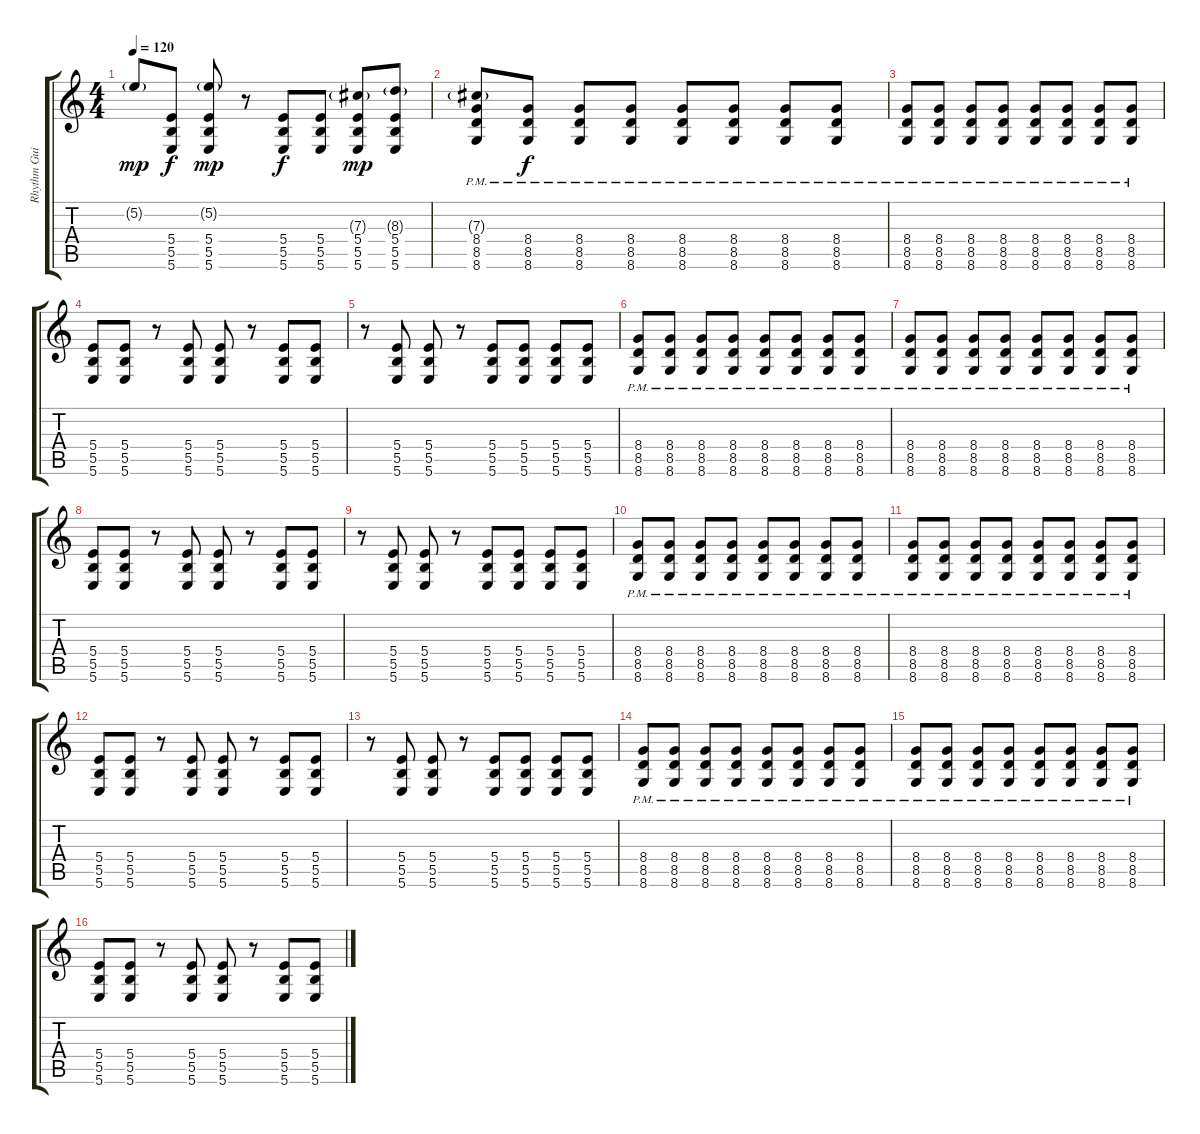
\track ("Rhythm Guitar" "Rhythm Gui") {instrument distortionguitar}
\staff {score tabs}
\tuning (Eb4 B3 Gb3 B2 Gb2 B1) {hide}
\ts (4 4)
\tempo 120
\clef g2
\ks c
5.2{g}.8{dy mp} (5.4 5.5 5.6).8{dy f} (5.2{g} 5.4 5.5 5.6).8{dy mp} r.8 (5.4 5.5 5.6).8{dy f} (5.4 5.5 5.6).8 (7.3{g} 5.4 5.5 5.6).8{dy mp} (8.3{g} 5.4 5.5 5.6).8 |
(7.3{g} 8.4{pm} 8.5{pm} 8.6{pm}).8 (8.4{pm} 8.5{pm} 8.6{pm}).8{dy f} (8.4{pm} 8.5{pm} 8.6{pm}).8 (8.4{pm} 8.5{pm} 8.6{pm}).8 (8.4{pm} 8.5{pm} 8.6{pm}).8 (8.4{pm} 8.5{pm} 8.6{pm}).8 (8.4{pm} 8.5{pm} 8.6{pm}).8 (8.4{pm} 8.5{pm} 8.6{pm}).8 |
(8.4{pm} 8.5{pm} 8.6{pm}).8 (8.4{pm} 8.5{pm} 8.6{pm}).8 (8.4{pm} 8.5{pm} 8.6{pm}).8 (8.4{pm} 8.5{pm} 8.6{pm}).8 (8.4{pm} 8.5{pm} 8.6{pm}).8 (8.4{pm} 8.5{pm} 8.6{pm}).8 (8.4{pm} 8.5{pm} 8.6{pm}).8 (8.4{pm} 8.5{pm} 8.6{pm}).8 |
(5.4 5.5 5.6).8 (5.4 5.5 5.6).8 r.8 (5.4 5.5 5.6).8 (5.4 5.5 5.6).8 r.8 (5.4 5.5 5.6).8 (5.4 5.5 5.6).8 |
r.8 (5.4 5.5 5.6).8 (5.4 5.5 5.6).8 r.8 (5.4 5.5 5.6).8 (5.4 5.5 5.6).8 (5.4 5.5 5.6).8 (5.4 5.5 5.6).8 |
(8.4{pm} 8.5{pm} 8.6{pm}).8 (8.4{pm} 8.5{pm} 8.6{pm}).8 (8.4{pm} 8.5{pm} 8.6{pm}).8 (8.4{pm} 8.5{pm} 8.6{pm}).8 (8.4{pm} 8.5{pm} 8.6{pm}).8 (8.4{pm} 8.5{pm} 8.6{pm}).8 (8.4{pm} 8.5{pm} 8.6{pm}).8 (8.4{pm} 8.5{pm} 8.6{pm}).8 |
(8.4{pm} 8.5{pm} 8.6{pm}).8 (8.4{pm} 8.5{pm} 8.6{pm}).8 (8.4{pm} 8.5{pm} 8.6{pm}).8 (8.4{pm} 8.5{pm} 8.6{pm}).8 (8.4{pm} 8.5{pm} 8.6{pm}).8 (8.4{pm} 8.5{pm} 8.6{pm}).8 (8.4{pm} 8.5{pm} 8.6{pm}).8 (8.4{pm} 8.5{pm} 8.6{pm}).8 |
(5.4 5.5 5.6).8 (5.4 5.5 5.6).8 r.8 (5.4 5.5 5.6).8 (5.4 5.5 5.6).8 r.8 (5.4 5.5 5.6).8 (5.4 5.5 5.6).8 |
r.8 (5.4 5.5 5.6).8 (5.4 5.5 5.6).8 r.8 (5.4 5.5 5.6).8 (5.4 5.5 5.6).8 (5.4 5.5 5.6).8 (5.4 5.5 5.6).8 |
(8.4{pm} 8.5{pm} 8.6{pm}).8 (8.4{pm} 8.5{pm} 8.6{pm}).8 (8.4{pm} 8.5{pm} 8.6{pm}).8 (8.4{pm} 8.5{pm} 8.6{pm}).8 (8.4{pm} 8.5{pm} 8.6{pm}).8 (8.4{pm} 8.5{pm} 8.6{pm}).8 (8.4{pm} 8.5{pm} 8.6{pm}).8 (8.4{pm} 8.5{pm} 8.6{pm}).8 |
(8.4{pm} 8.5{pm} 8.6{pm}).8 (8.4{pm} 8.5{pm} 8.6{pm}).8 (8.4{pm} 8.5{pm} 8.6{pm}).8 (8.4{pm} 8.5{pm} 8.6{pm}).8 (8.4{pm} 8.5{pm} 8.6{pm}).8 (8.4{pm} 8.5{pm} 8.6{pm}).8 (8.4{pm} 8.5{pm} 8.6{pm}).8 (8.4{pm} 8.5{pm} 8.6{pm}).8 |
(5.4 5.5 5.6).8 (5.4 5.5 5.6).8 r.8 (5.4 5.5 5.6).8 (5.4 5.5 5.6).8 r.8 (5.4 5.5 5.6).8 (5.4 5.5 5.6).8 |
r.8 (5.4 5.5 5.6).8 (5.4 5.5 5.6).8 r.8 (5.4 5.5 5.6).8 (5.4 5.5 5.6).8 (5.4 5.5 5.6).8 (5.4 5.5 5.6).8 |
(8.4{pm} 8.5{pm} 8.6{pm}).8 (8.4{pm} 8.5{pm} 8.6{pm}).8 (8.4{pm} 8.5{pm} 8.6{pm}).8 (8.4{pm} 8.5{pm} 8.6{pm}).8 (8.4{pm} 8.5{pm} 8.6{pm}).8 (8.4{pm} 8.5{pm} 8.6{pm}).8 (8.4{pm} 8.5{pm} 8.6{pm}).8 (8.4{pm} 8.5{pm} 8.6{pm}).8 |
(8.4{pm} 8.5{pm} 8.6{pm}).8 (8.4{pm} 8.5{pm} 8.6{pm}).8 (8.4{pm} 8.5{pm} 8.6{pm}).8 (8.4{pm} 8.5{pm} 8.6{pm}).8 (8.4{pm} 8.5{pm} 8.6{pm}).8 (8.4{pm} 8.5{pm} 8.6{pm}).8 (8.4{pm} 8.5{pm} 8.6{pm}).8 (8.4{pm} 8.5{pm} 8.6{pm}).8 |
(5.4 5.5 5.6).8 (5.4 5.5 5.6).8 r.8 (5.4 5.5 5.6).8 (5.4 5.5 5.6).8 r.8 (5.4 5.5 5.6).8 (5.4 5.5 5.6).8
